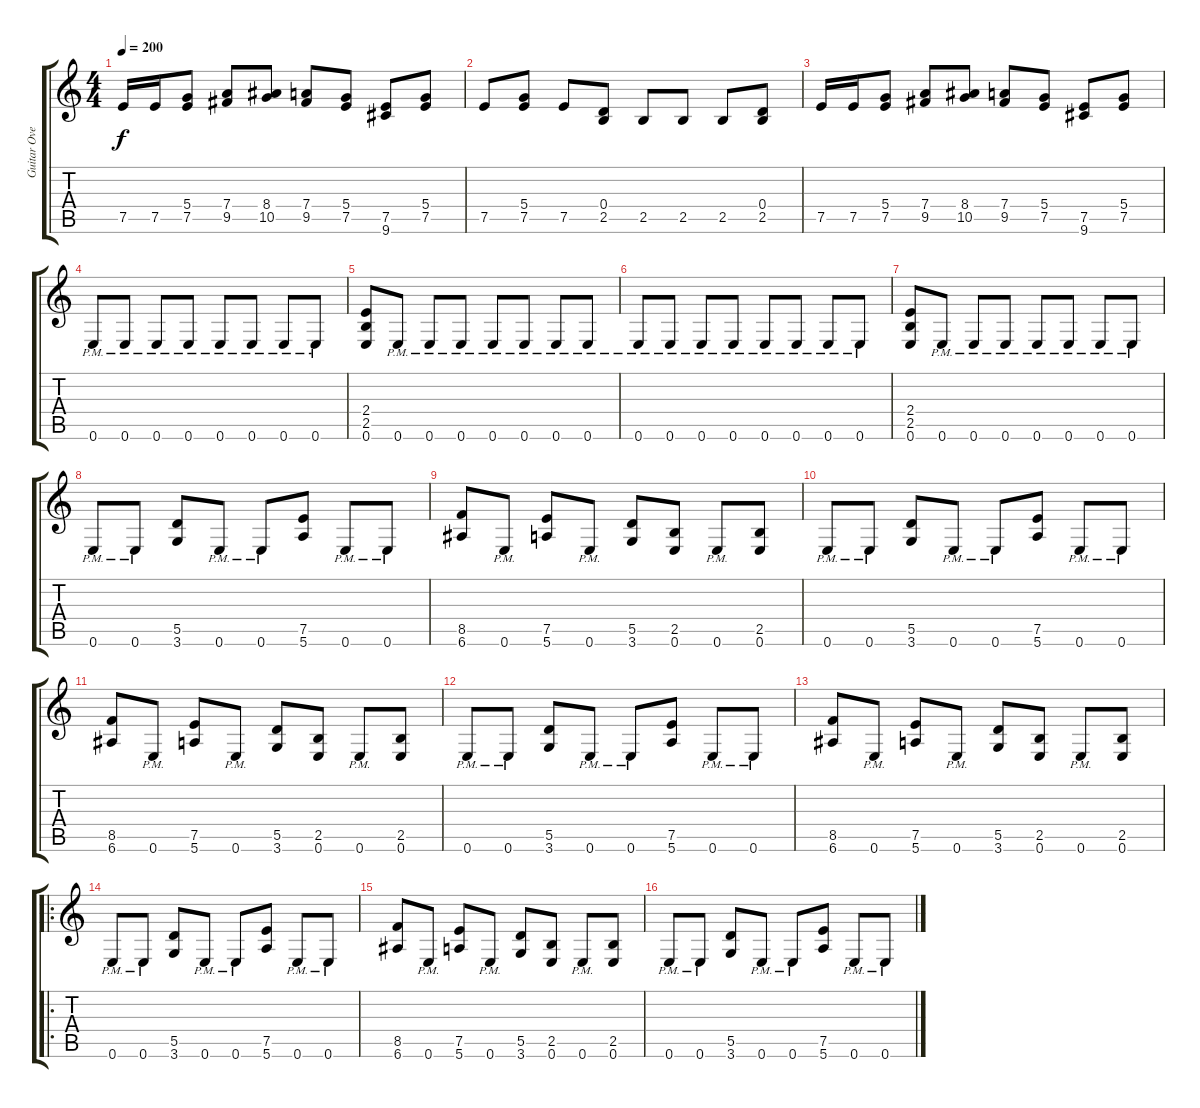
\track ("Guitar Overdrive" "Guitar Ove") {instrument overdrivenguitar}
\staff {score tabs}
\tuning (E4 B3 G3 D3 A2 E2) {hide}
\ts (4 4)
\tempo 200
\clef g2
\ks c
7.5.16{dy f} 7.5.16 (5.4 7.5).8 (7.4 9.5).8 (8.4 10.5).8 (7.4 9.5).8 (5.4 7.5).8 (7.5 9.6).8 (5.4 7.5).8 |
7.5.8 (5.4 7.5).8 7.5.8 (0.4 2.5).8 2.5.8 2.5.8 2.5.8 (0.4 2.5).8 |
7.5.16 7.5.16 (5.4 7.5).8 (7.4 9.5).8 (8.4 10.5).8 (7.4 9.5).8 (5.4 7.5).8 (7.5 9.6).8 (5.4 7.5).8 |
0.6{pm}.8 0.6{pm}.8 0.6{pm}.8 0.6{pm}.8 0.6{pm}.8 0.6{pm}.8 0.6{pm}.8 0.6{pm}.8 |
(2.4 2.5 0.6).8 0.6{pm}.8 0.6{pm}.8 0.6{pm}.8 0.6{pm}.8 0.6{pm}.8 0.6{pm}.8 0.6{pm}.8 |
0.6{pm}.8 0.6{pm}.8 0.6{pm}.8 0.6{pm}.8 0.6{pm}.8 0.6{pm}.8 0.6{pm}.8 0.6{pm}.8 |
(2.4 2.5 0.6).8 0.6{pm}.8 0.6{pm}.8 0.6{pm}.8 0.6{pm}.8 0.6{pm}.8 0.6{pm}.8 0.6{pm}.8 |
0.6{pm}.8 0.6{pm}.8 (5.5 3.6).8 0.6{pm}.8 0.6{pm}.8 (7.5 5.6).8 0.6{pm}.8 0.6{pm}.8 |
(8.5 6.6).8 0.6{pm}.8 (7.5 5.6).8 0.6{pm}.8 (5.5 3.6).8 (2.5 0.6).8 0.6{pm}.8 (2.5 0.6).8 |
0.6{pm}.8 0.6{pm}.8 (5.5 3.6).8 0.6{pm}.8 0.6{pm}.8 (7.5 5.6).8 0.6{pm}.8 0.6{pm}.8 |
(8.5 6.6).8 0.6{pm}.8 (7.5 5.6).8 0.6{pm}.8 (5.5 3.6).8 (2.5 0.6).8 0.6{pm}.8 (2.5 0.6).8 |
0.6{pm}.8 0.6{pm}.8 (5.5 3.6).8 0.6{pm}.8 0.6{pm}.8 (7.5 5.6).8 0.6{pm}.8 0.6{pm}.8 |
(8.5 6.6).8 0.6{pm}.8 (7.5 5.6).8 0.6{pm}.8 (5.5 3.6).8 (2.5 0.6).8 0.6{pm}.8 (2.5 0.6).8 |
\ro
0.6{pm}.8 0.6{pm}.8 (5.5 3.6).8 0.6{pm}.8 0.6{pm}.8 (7.5 5.6).8 0.6{pm}.8 0.6{pm}.8 |
(8.5 6.6).8 0.6{pm}.8 (7.5 5.6).8 0.6{pm}.8 (5.5 3.6).8 (2.5 0.6).8 0.6{pm}.8 (2.5 0.6).8 |
0.6{pm}.8 0.6{pm}.8 (5.5 3.6).8 0.6{pm}.8 0.6{pm}.8 (7.5 5.6).8 0.6{pm}.8 0.6{pm}.8
